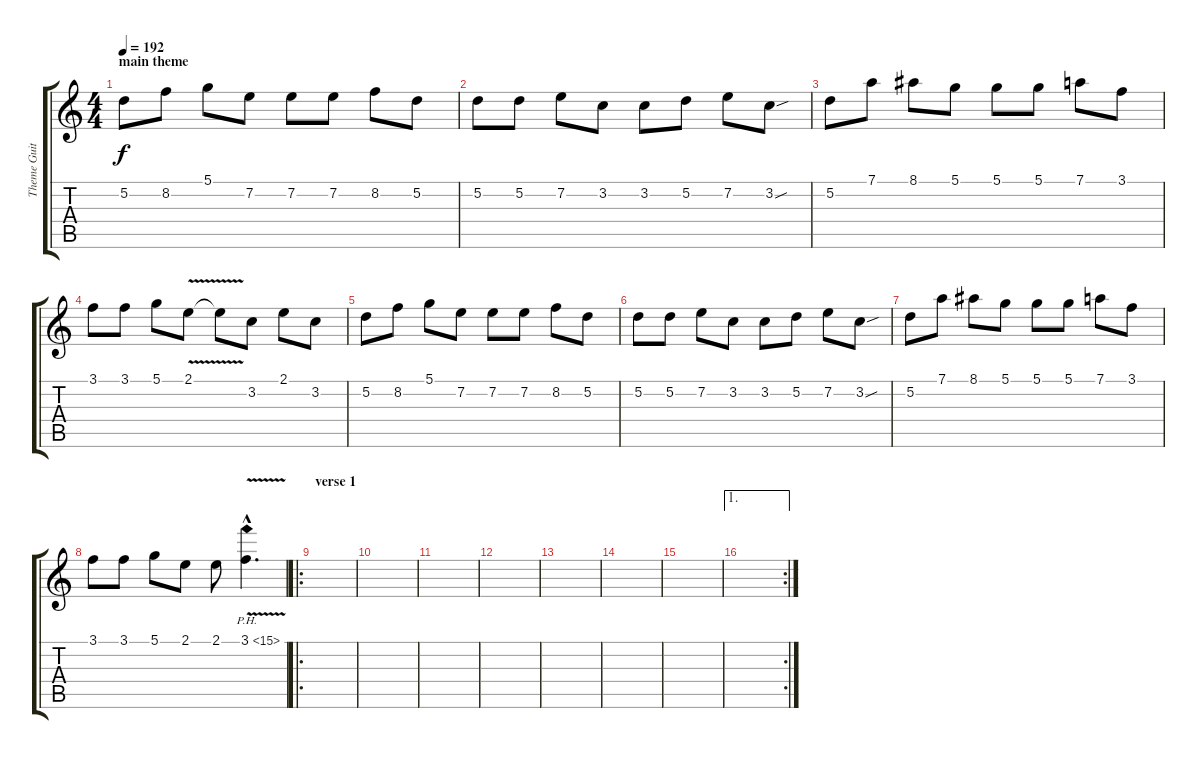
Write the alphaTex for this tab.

\track ("Theme Guitar" "Theme Guit") {instrument distortionguitar}
\staff {score tabs}
\tuning (D4 A3 F3 C3 G2 D2) {hide}
\ts (4 4)
\section ("" "main theme")
\tempo 192
\clef g2
\ks c
5.2.8{dy f} 8.2.8 5.1.8 7.2.8 7.2.8 7.2.8 8.2.8 5.2.8 |
5.2.8 5.2.8 7.2.8 3.2.8 3.2.8 5.2.8 7.2.8 3.2{sou}.8 |
5.2.8 7.1.8 8.1.8 5.1.8 5.1.8 5.1.8 7.1.8 3.1.8 |
3.1.8 3.1.8 5.1.8 2.1{v}.8 2.1{t}.8 3.2.8 2.1.8 3.2.8 |
5.2.8 8.2.8 5.1.8 7.2.8 7.2.8 7.2.8 8.2.8 5.2.8 |
5.2.8 5.2.8 7.2.8 3.2.8 3.2.8 5.2.8 7.2.8 3.2{sou}.8 |
5.2.8 7.1.8 8.1.8 5.1.8 5.1.8 5.1.8 7.1.8 3.1.8 |
3.1.8 3.1.8 5.1.8 2.1.8 2.1.8 3.1{ph 12 v hac}.4{d} |
\ro
\section ("" "verse 1")
|
|
|
|
|
|
|
\ae 1
\rc 2
